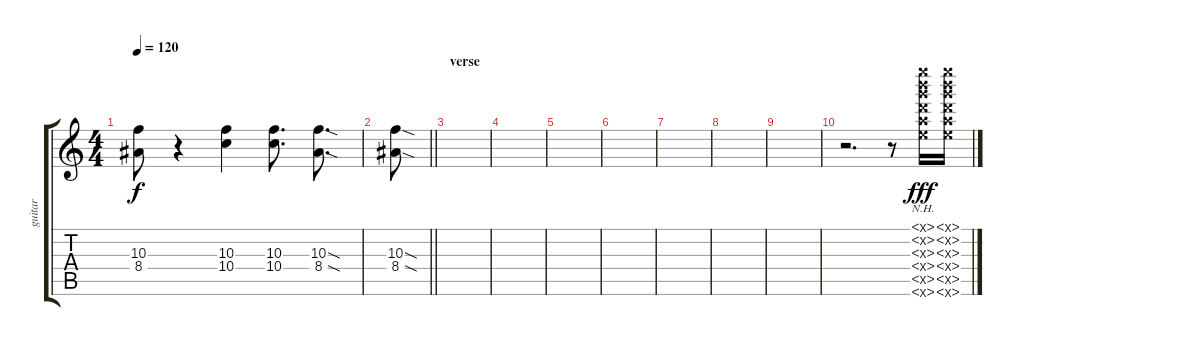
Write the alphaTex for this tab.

\track ("guitar" "guitar") {instrument overdrivenguitar}
\staff {score tabs}
\tuning (E4 B3 G3 D3 A2 E2) {hide}
\ts (4 4)
\tempo 120
\clef g2
\ks c
(10.3 8.4).8{dy f} r.4 (10.3 10.4).4 (10.3 10.4).8{d} (10.3{sod} 8.4{sod}).8{d} |
\barLineRight lightlight
(10.3{sod} 8.4{sod}).8 |
\section ("" "verse")
|
|
|
|
|
|
|
r.2{d} r.8 (5.1{nh x} 5.2{nh x} 5.3{nh x} 5.4{nh x} 5.5{nh x} 5.6{nh x}).16{dy fff} (5.1{nh x} 5.2{nh x} 5.3{nh x} 5.4{nh x} 5.5{nh x} 5.6{nh x}).16
